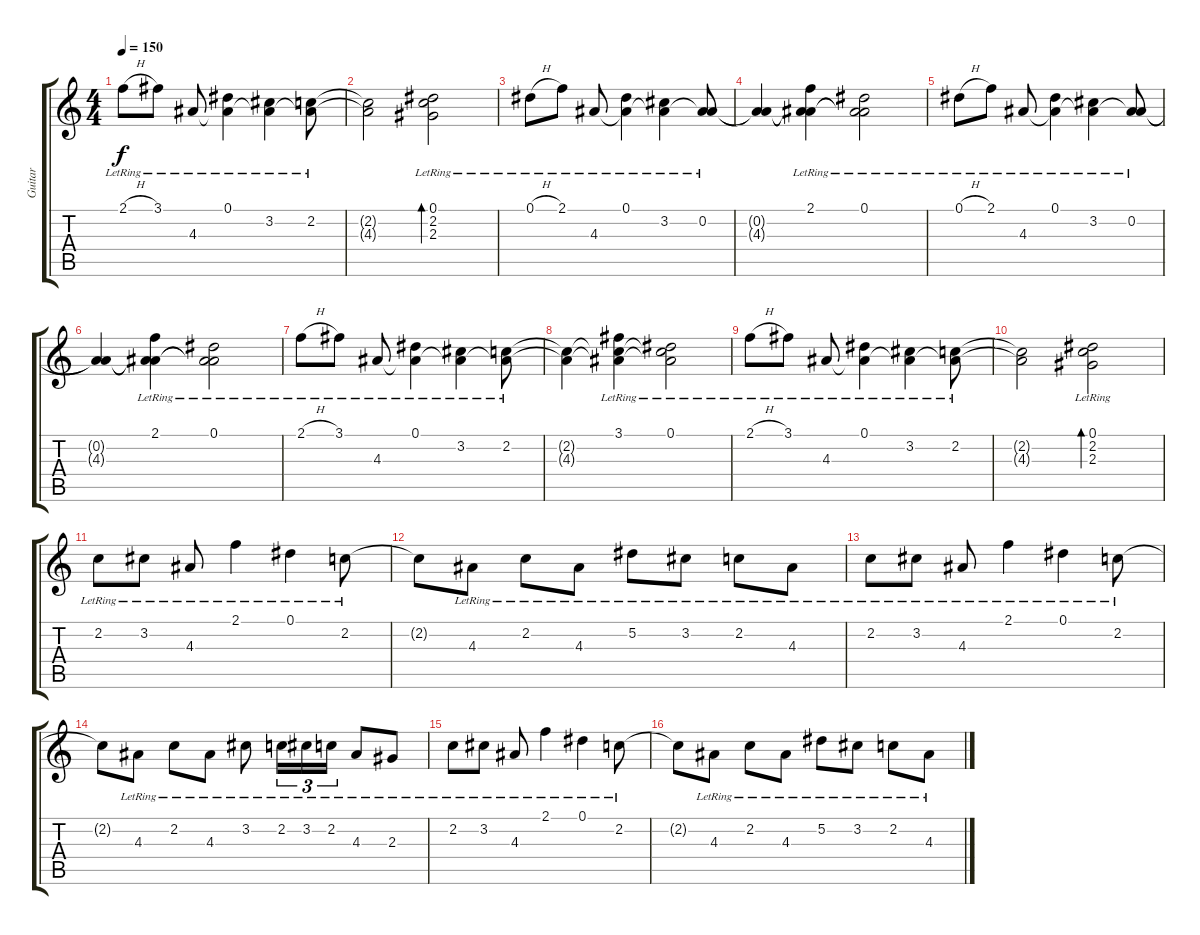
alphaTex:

\track ("Guitar" "Guitar") {instrument overdrivenguitar}
\staff {score tabs}
\tuning (Eb4 Bb3 Gb3 Db3 Ab2 Eb2) {hide}
\ts (4 4)
\tempo 150
\clef g2
\ks c
2.1{h lr}.8{dy f} 3.1{lr}.8 4.3{lr}.8 (0.1{lr} 4.3{t}).4 (3.2{lr} 4.3{t}).4 (2.2{lr} 4.3{t}).8 |
(2.2{t} 4.3{t}).2 (0.1{lr} 2.2{lr} 2.3{lr}).2{bd 480} |
0.1{h lr}.8 2.1{lr}.8 4.3{lr}.8 (0.1{lr} 4.3{t}).4 (3.2{lr} 4.3{t}).4 (0.2{lr} 4.3{t}).8 |
(0.2{t} 4.3{t}).4 (2.1{lr} 0.2{t} 4.3{t}).4 (0.1{lr} 0.2{t} 4.3{t}).2 |
0.1{h lr}.8 2.1{lr}.8 4.3{lr}.8 (0.1{lr} 4.3{t}).4 (3.2{lr} 4.3{t}).4 (0.2{lr} 4.3{t}).8 |
(0.2{t} 4.3{t}).4 (2.1{lr} 0.2{t} 4.3{t}).4 (0.1{lr} 0.2{t} 4.3{t}).2 |
2.1{h lr}.8 3.1{lr}.8 4.3{lr}.8 (0.1{lr} 4.3{t}).4 (3.2{lr} 4.3{t}).4 (2.2{lr} 4.3{t}).8 |
(2.2{t} 4.3{t}).4 (3.1{lr} 2.2{t} 4.3{t}).4 (0.1{lr} 2.2{t} 4.3{t}).2 |
2.1{h lr}.8 3.1{lr}.8 4.3{lr}.8 (0.1{lr} 4.3{t}).4 (3.2{lr} 4.3{t}).4 (2.2{lr} 4.3{t}).8 |
(2.2{t} 4.3{t}).2 (0.1{lr} 2.2{lr} 2.3{lr}).2{bd 480} |
2.2{lr}.8 3.2{lr}.8 4.3{lr}.8 2.1{lr}.4 0.1{lr}.4 2.2{lr}.8 |
2.2{t}.8 4.3{lr}.8 2.2{lr}.8 4.3{lr}.8 5.2{lr}.8 3.2{lr}.8 2.2{lr}.8 4.3{lr}.8 |
2.2{lr}.8 3.2{lr}.8 4.3{lr}.8 2.1{lr}.4 0.1{lr}.4 2.2{lr}.8 |
2.2{t}.8 4.3{lr}.8 2.2{lr}.8 4.3{lr}.8 3.2{lr}.8 2.2{lr}.16{tu (3 2)} 3.2{lr}.16{tu (3 2)} 2.2{lr}.16{tu (3 2)} 4.3{lr}.8 2.3{lr}.8 |
2.2{lr}.8 3.2{lr}.8 4.3{lr}.8 2.1{lr}.4 0.1{lr}.4 2.2{lr}.8 |
2.2{t}.8 4.3{lr}.8 2.2{lr}.8 4.3{lr}.8 5.2{lr}.8 3.2{lr}.8 2.2{lr}.8 4.3{lr}.8
